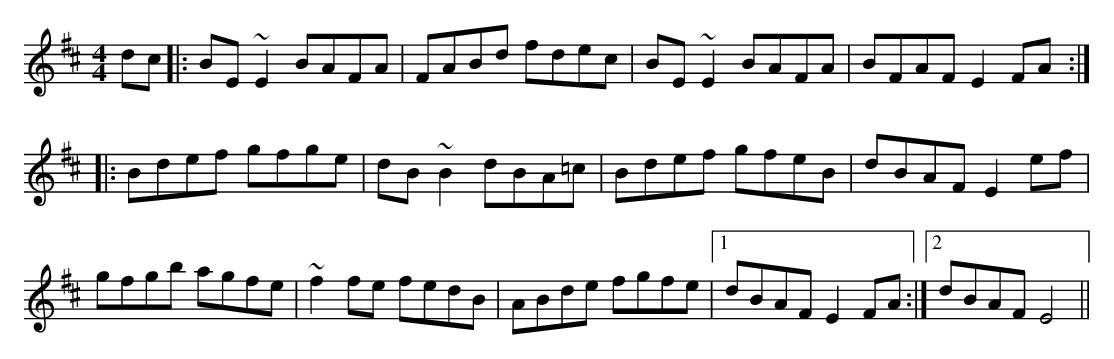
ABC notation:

X:1
M:4/4
K:Edor
dc|:BE ~E2 BAFA|FABd fdec|BE ~E2 BAFA|BFAF E2 FA:|
|:Bdef gfge|dB ~B2 dBA=c|Bdef gfeB|dBAF E2 ef|
gfgb agfe|~f2 fe fedB|ABde fgfe|1 dBAF E2 FA:|2 dBAF E4||
